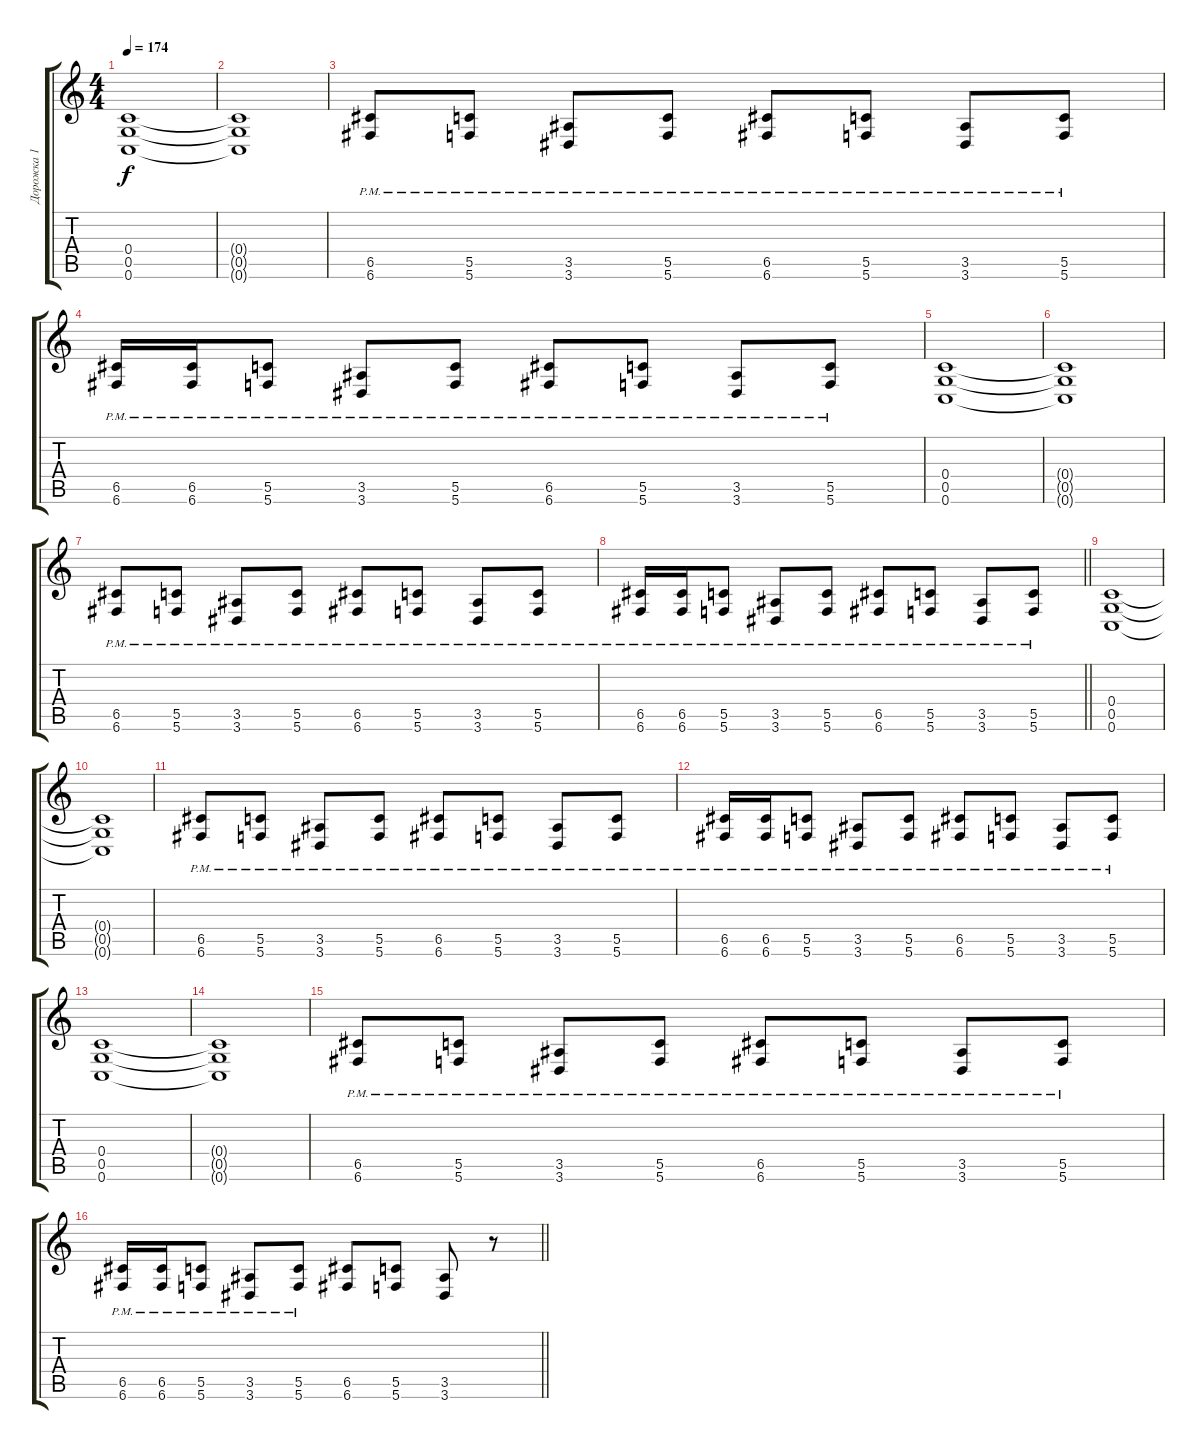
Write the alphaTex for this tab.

\track ("Дорожка 1" "Дорожка 1") {instrument distortionguitar}
\staff {score tabs}
\tuning (D4 A3 F3 C3 G2 C2) {hide}
\ts (4 4)
\section ("" "")
\tempo 174
\clef g2
\ks c
(0.4 0.5 0.6).1{dy f} |
(0.4{t} 0.5{t} 0.6{t}).1 |
(6.5{pm} 6.6{pm}).8 (5.5{pm} 5.6{pm}).8 (3.5{pm} 3.6{pm}).8 (5.5{pm} 5.6{pm}).8 (6.5{pm} 6.6{pm}).8 (5.5{pm} 5.6{pm}).8 (3.5{pm} 3.6{pm}).8 (5.5{pm} 5.6{pm}).8 |
(6.5{pm} 6.6{pm}).16 (6.5{pm} 6.6{pm}).16 (5.5{pm} 5.6{pm}).8 (3.5{pm} 3.6{pm}).8 (5.5{pm} 5.6{pm}).8 (6.5{pm} 6.6{pm}).8 (5.5{pm} 5.6{pm}).8 (3.5{pm} 3.6{pm}).8 (5.5{pm} 5.6{pm}).8 |
(0.4 0.5 0.6).1 |
(0.4{t} 0.5{t} 0.6{t}).1 |
(6.5{pm} 6.6{pm}).8 (5.5{pm} 5.6{pm}).8 (3.5{pm} 3.6{pm}).8 (5.5{pm} 5.6{pm}).8 (6.5{pm} 6.6{pm}).8 (5.5{pm} 5.6{pm}).8 (3.5{pm} 3.6{pm}).8 (5.5{pm} 5.6{pm}).8 |
\barLineRight lightlight
(6.5{pm} 6.6{pm}).16 (6.5{pm} 6.6{pm}).16 (5.5{pm} 5.6{pm}).8 (3.5{pm} 3.6{pm}).8 (5.5{pm} 5.6{pm}).8 (6.5{pm} 6.6{pm}).8 (5.5{pm} 5.6{pm}).8 (3.5{pm} 3.6{pm}).8 (5.5{pm} 5.6{pm}).8 |
\section ("" "")
(0.4 0.5 0.6).1 |
(0.4{t} 0.5{t} 0.6{t}).1 |
(6.5{pm} 6.6{pm}).8 (5.5{pm} 5.6{pm}).8 (3.5{pm} 3.6{pm}).8 (5.5{pm} 5.6{pm}).8 (6.5{pm} 6.6{pm}).8 (5.5{pm} 5.6{pm}).8 (3.5{pm} 3.6{pm}).8 (5.5{pm} 5.6{pm}).8 |
(6.5{pm} 6.6{pm}).16 (6.5{pm} 6.6{pm}).16 (5.5{pm} 5.6{pm}).8 (3.5{pm} 3.6{pm}).8 (5.5{pm} 5.6{pm}).8 (6.5{pm} 6.6{pm}).8 (5.5{pm} 5.6{pm}).8 (3.5{pm} 3.6{pm}).8 (5.5{pm} 5.6{pm}).8 |
(0.4 0.5 0.6).1 |
(0.4{t} 0.5{t} 0.6{t}).1 |
(6.5{pm} 6.6{pm}).8 (5.5{pm} 5.6{pm}).8 (3.5{pm} 3.6{pm}).8 (5.5{pm} 5.6{pm}).8 (6.5{pm} 6.6{pm}).8 (5.5{pm} 5.6{pm}).8 (3.5{pm} 3.6{pm}).8 (5.5{pm} 5.6{pm}).8 |
\barLineRight lightlight
(6.5{pm} 6.6{pm}).16 (6.5{pm} 6.6{pm}).16 (5.5{pm} 5.6{pm}).8 (3.5{pm} 3.6{pm}).8 (5.5{pm} 5.6{pm}).8 (6.5 6.6).8 (5.5 5.6).8 (3.5 3.6).8 r.8
